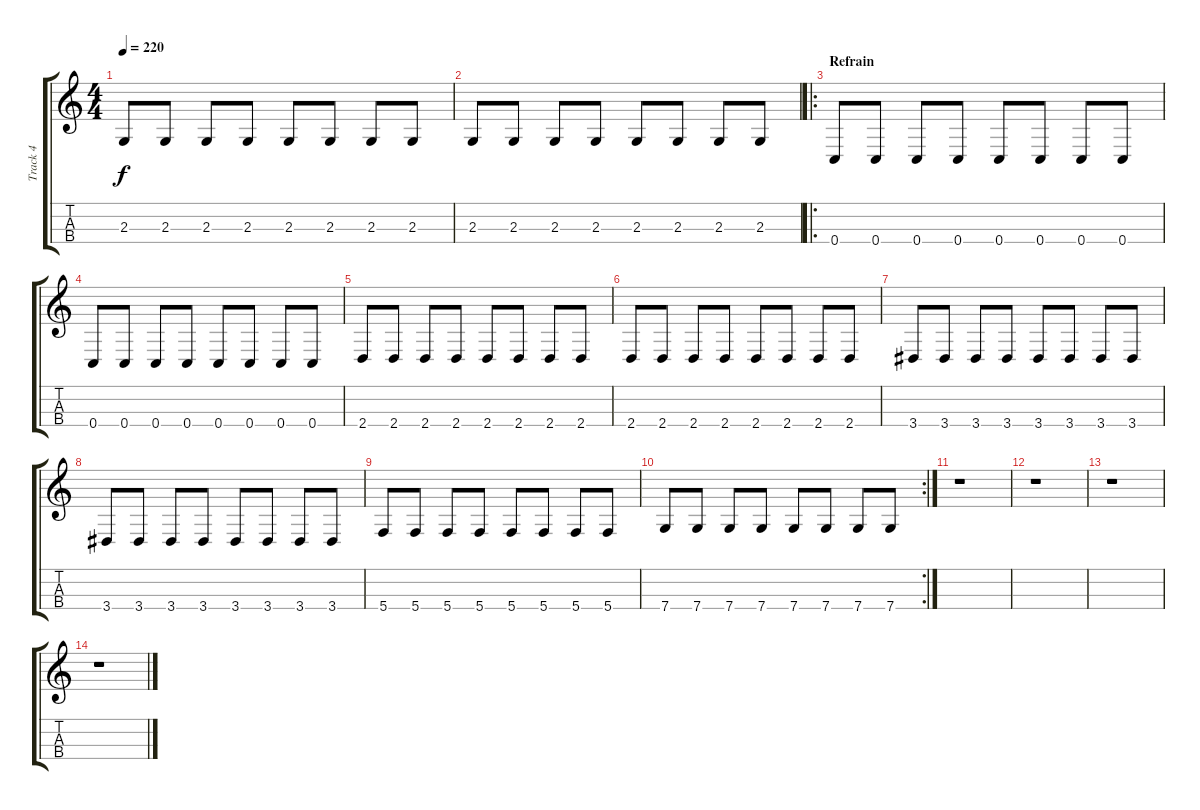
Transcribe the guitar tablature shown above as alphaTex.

\track ("Track 4" "Track 4") {instrument electricbasspick}
\staff {score tabs}
\tuning (Eb3 Bb2 F2 C2) {hide}
\ts (4 4)
\tempo 220
\clef g2
\ks c
2.3.8{dy f} 2.3.8 2.3.8 2.3.8 2.3.8 2.3.8 2.3.8 2.3.8 |
2.3.8 2.3.8 2.3.8 2.3.8 2.3.8 2.3.8 2.3.8 2.3.8 |
\ro
\section ("" "Refrain")
0.4.8 0.4.8 0.4.8 0.4.8 0.4.8 0.4.8 0.4.8 0.4.8 |
0.4.8 0.4.8 0.4.8 0.4.8 0.4.8 0.4.8 0.4.8 0.4.8 |
2.4.8 2.4.8 2.4.8 2.4.8 2.4.8 2.4.8 2.4.8 2.4.8 |
2.4.8 2.4.8 2.4.8 2.4.8 2.4.8 2.4.8 2.4.8 2.4.8 |
3.4.8 3.4.8 3.4.8 3.4.8 3.4.8 3.4.8 3.4.8 3.4.8 |
3.4.8 3.4.8 3.4.8 3.4.8 3.4.8 3.4.8 3.4.8 3.4.8 |
5.4.8 5.4.8 5.4.8 5.4.8 5.4.8 5.4.8 5.4.8 5.4.8 |
\rc 2
7.4.8 7.4.8 7.4.8 7.4.8 7.4.8 7.4.8 7.4.8 7.4.8 |
r.1 |
r.1 |
r.1 |
r.1
